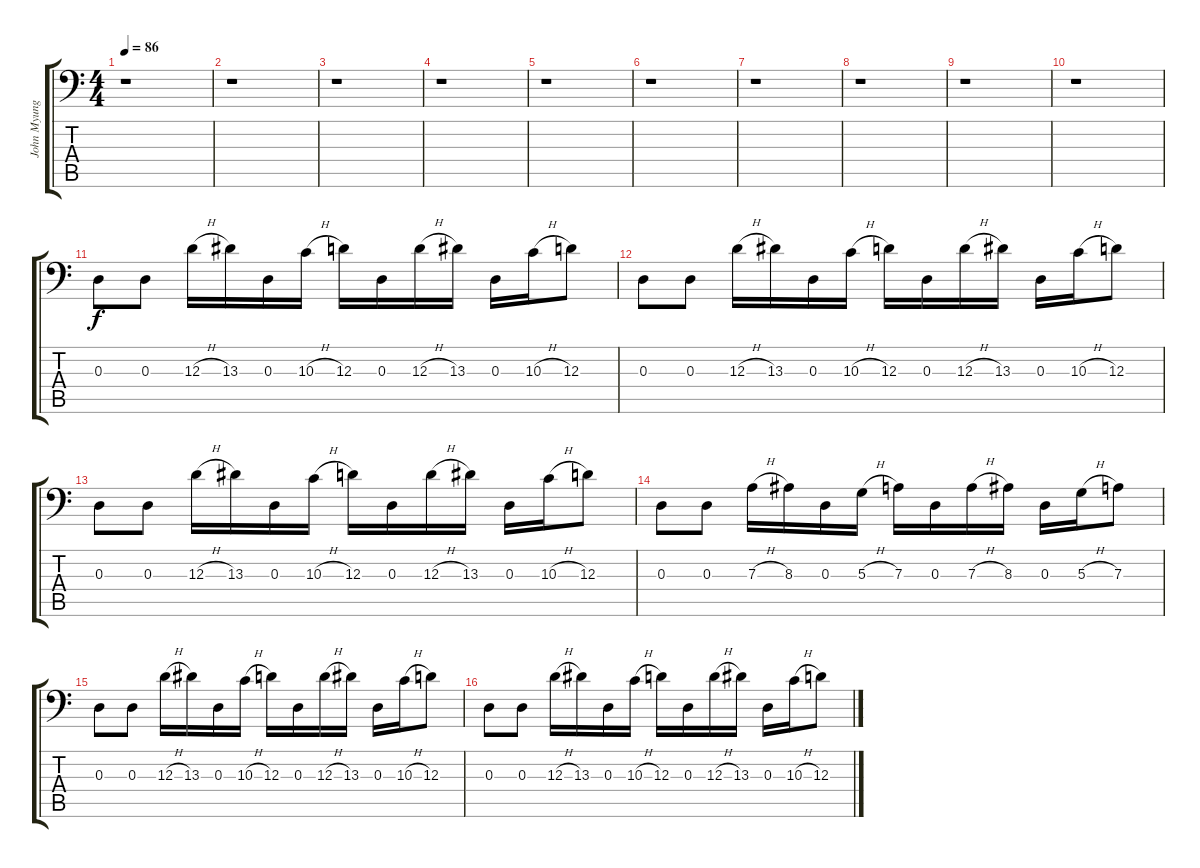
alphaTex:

\track ("John Myung - 6 Strings Bass" "John Myung") {instrument electricbassfinger}
\staff {score tabs}
\tuning (C3 G2 D2 A1 E1 B0) {hide}
\ts (4 4)
\tempo 86
\clef f4
\ks c
r.1{dy f} |
r.1 |
r.1 |
r.1 |
r.1 |
r.1 |
r.1 |
r.1 |
r.1 |
r.1 |
0.3.8 0.3.8 12.3{h}.16 13.3.16 0.3.16 10.3{h}.16 12.3.16 0.3.16 12.3{h}.16 13.3.16 0.3.16 10.3{h}.16 12.3.8 |
0.3.8 0.3.8 12.3{h}.16 13.3.16 0.3.16 10.3{h}.16 12.3.16 0.3.16 12.3{h}.16 13.3.16 0.3.16 10.3{h}.16 12.3.8 |
0.3.8 0.3.8 12.3{h}.16 13.3.16 0.3.16 10.3{h}.16 12.3.16 0.3.16 12.3{h}.16 13.3.16 0.3.16 10.3{h}.16 12.3.8 |
0.3.8 0.3.8 7.3{h}.16 8.3.16 0.3.16 5.3{h}.16 7.3.16 0.3.16 7.3{h}.16 8.3.16 0.3.16 5.3{h}.16 7.3.8 |
0.3.8 0.3.8 12.3{h}.16 13.3.16 0.3.16 10.3{h}.16 12.3.16 0.3.16 12.3{h}.16 13.3.16 0.3.16 10.3{h}.16 12.3.8 |
0.3.8 0.3.8 12.3{h}.16 13.3.16 0.3.16 10.3{h}.16 12.3.16 0.3.16 12.3{h}.16 13.3.16 0.3.16 10.3{h}.16 12.3.8
